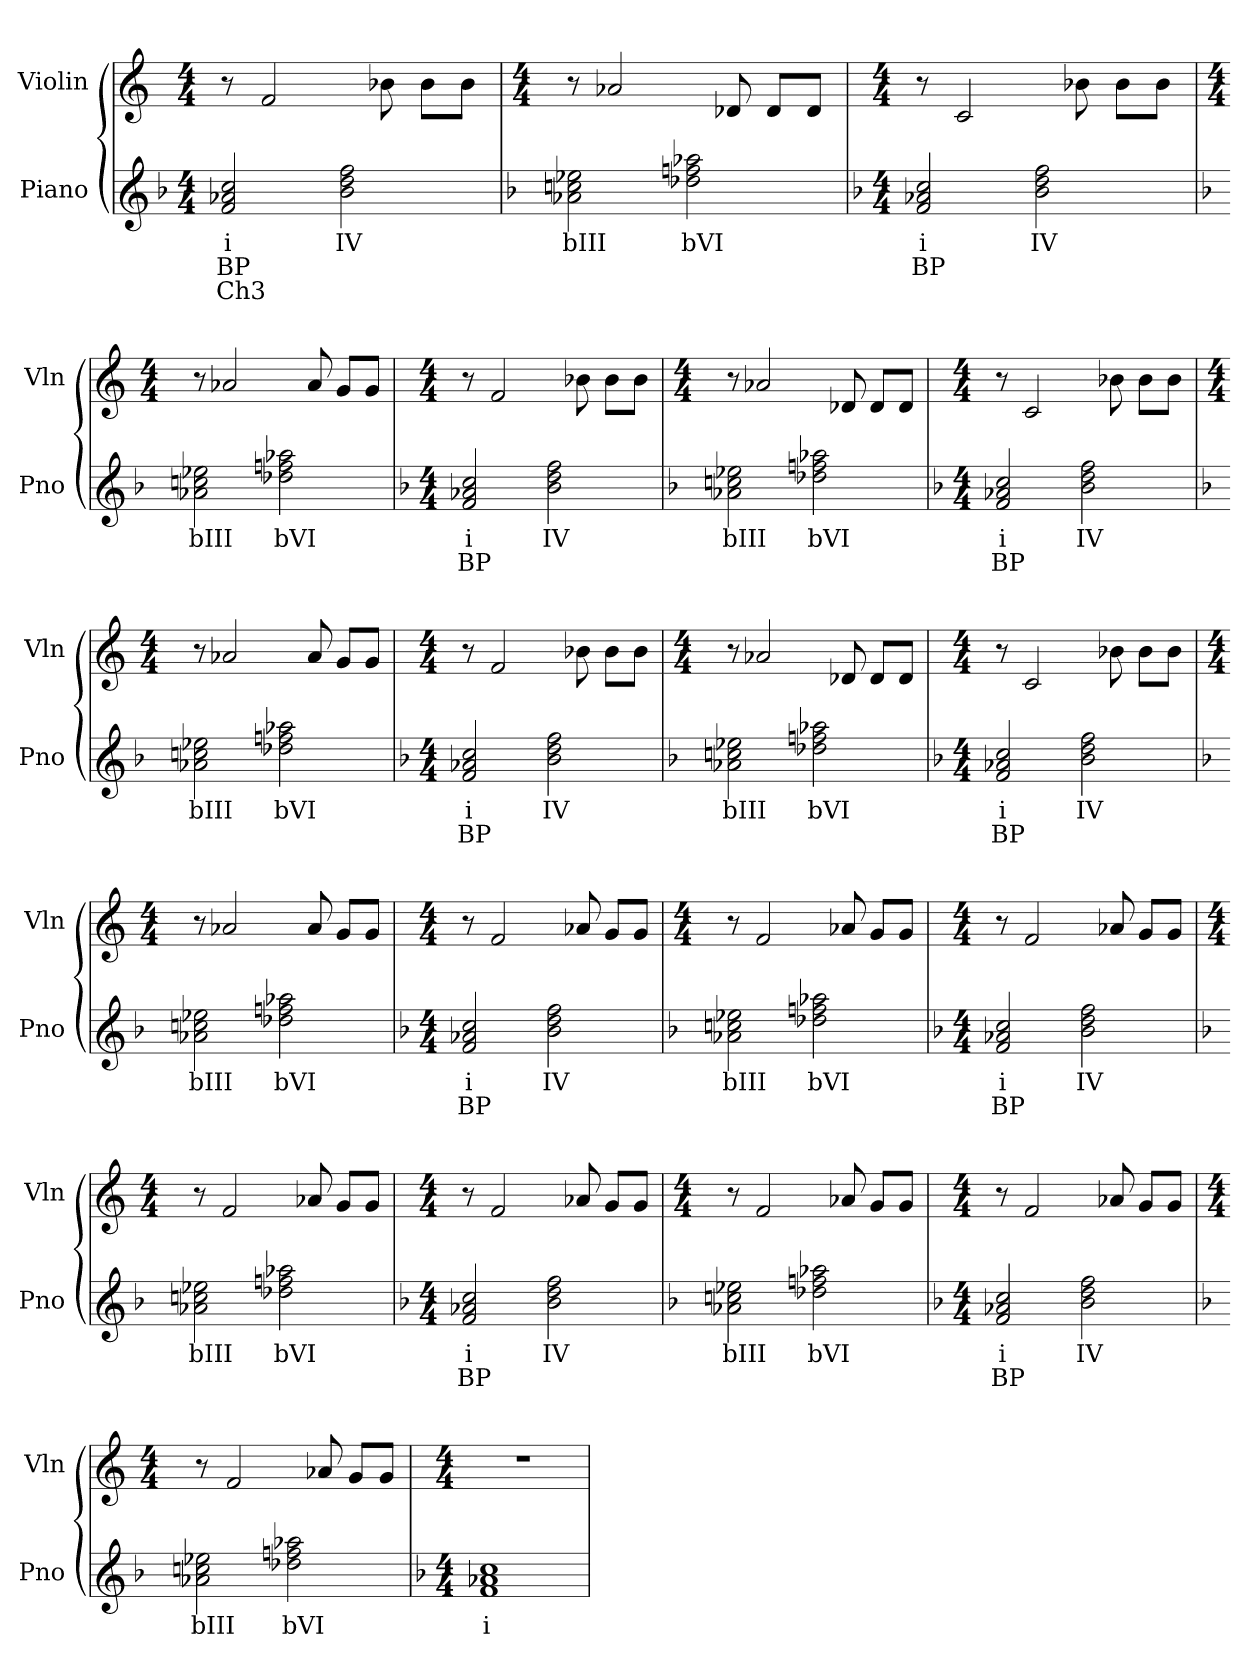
**kern	**text	**text	**text	**kern
*part2	*part2	*part2	*part2	*part1
*staff2	*staff2	*staff2	*staff2	*staff1
*I"Piano	*	*	*	*I"Violin
*I'Pno	*	*	*	*I'Vln
*k[b-]	*	*	*	*
*F:	*	*	*	*
*M4/4	*	*	*	*M4/4
=	=	=	=	=
2f 2a-X 2cc	i	BP	Ch3	8r
.	.	.	.	2f
2b- 2dd 2ff	IV	.	.	.
.	.	.	.	8b-X
.	.	.	.	8b-L
.	.	.	.	8b-J
=	=	=	=	=
*k[b-]	*	*	*	*
*F:	*	*	*	*
*	*	*	*	*M4/4
2a-X 2ccn 2ee-X	bIII	.	.	8r
.	.	.	.	2a-X
2dd-X 2ffn 2aa-X	bVI	.	.	.
.	.	.	.	8d-X
.	.	.	.	8d-L
.	.	.	.	8d-J
=	=	=	=	=
*k[b-]	*	*	*	*
*F:	*	*	*	*
*M4/4	*	*	*	*M4/4
2f 2a-X 2cc	i	BP	.	8r
.	.	.	.	2c
2b- 2dd 2ff	IV	.	.	.
.	.	.	.	8b-X
.	.	.	.	8b-L
.	.	.	.	8b-J
=	=	=	=	=
*k[b-]	*	*	*	*
*F:	*	*	*	*
*	*	*	*	*M4/4
2a-X 2ccn 2ee-X	bIII	.	.	8r
.	.	.	.	2a-X
2dd-X 2ffn 2aa-X	bVI	.	.	.
.	.	.	.	8a-
.	.	.	.	8gL
.	.	.	.	8gJ
=	=	=	=	=
*k[b-]	*	*	*	*
*F:	*	*	*	*
*M4/4	*	*	*	*M4/4
2f 2a-X 2cc	i	BP	.	8r
.	.	.	.	2f
2b- 2dd 2ff	IV	.	.	.
.	.	.	.	8b-X
.	.	.	.	8b-L
.	.	.	.	8b-J
=	=	=	=	=
*k[b-]	*	*	*	*
*F:	*	*	*	*
*	*	*	*	*M4/4
2a-X 2ccn 2ee-X	bIII	.	.	8r
.	.	.	.	2a-X
2dd-X 2ffn 2aa-X	bVI	.	.	.
.	.	.	.	8d-X
.	.	.	.	8d-L
.	.	.	.	8d-J
=	=	=	=	=
*k[b-]	*	*	*	*
*F:	*	*	*	*
*M4/4	*	*	*	*M4/4
2f 2a-X 2cc	i	BP	.	8r
.	.	.	.	2c
2b- 2dd 2ff	IV	.	.	.
.	.	.	.	8b-X
.	.	.	.	8b-L
.	.	.	.	8b-J
=	=	=	=	=
*k[b-]	*	*	*	*
*F:	*	*	*	*
*	*	*	*	*M4/4
2a-X 2ccn 2ee-X	bIII	.	.	8r
.	.	.	.	2a-X
2dd-X 2ffn 2aa-X	bVI	.	.	.
.	.	.	.	8a-
.	.	.	.	8gL
.	.	.	.	8gJ
=	=	=	=	=
*k[b-]	*	*	*	*
*F:	*	*	*	*
*M4/4	*	*	*	*M4/4
2f 2a-X 2cc	i	BP	.	8r
.	.	.	.	2f
2b- 2dd 2ff	IV	.	.	.
.	.	.	.	8b-X
.	.	.	.	8b-L
.	.	.	.	8b-J
=	=	=	=	=
*k[b-]	*	*	*	*
*F:	*	*	*	*
*	*	*	*	*M4/4
2a-X 2ccn 2ee-X	bIII	.	.	8r
.	.	.	.	2a-X
2dd-X 2ffn 2aa-X	bVI	.	.	.
.	.	.	.	8d-X
.	.	.	.	8d-L
.	.	.	.	8d-J
=	=	=	=	=
*k[b-]	*	*	*	*
*F:	*	*	*	*
*M4/4	*	*	*	*M4/4
2f 2a-X 2cc	i	BP	.	8r
.	.	.	.	2c
2b- 2dd 2ff	IV	.	.	.
.	.	.	.	8b-X
.	.	.	.	8b-L
.	.	.	.	8b-J
=	=	=	=	=
*k[b-]	*	*	*	*
*F:	*	*	*	*
*	*	*	*	*M4/4
2a-X 2ccn 2ee-X	bIII	.	.	8r
.	.	.	.	2a-X
2dd-X 2ffn 2aa-X	bVI	.	.	.
.	.	.	.	8a-
.	.	.	.	8gL
.	.	.	.	8gJ
=	=	=	=	=
*k[b-]	*	*	*	*
*F:	*	*	*	*
*M4/4	*	*	*	*M4/4
2f 2a-X 2cc	i	BP	.	8r
.	.	.	.	2f
2b- 2dd 2ff	IV	.	.	.
.	.	.	.	8a-X
.	.	.	.	8gL
.	.	.	.	8gJ
=	=	=	=	=
*k[b-]	*	*	*	*
*F:	*	*	*	*
*	*	*	*	*M4/4
2a-X 2ccn 2ee-X	bIII	.	.	8r
.	.	.	.	2f
2dd-X 2ffn 2aa-X	bVI	.	.	.
.	.	.	.	8a-X
.	.	.	.	8gL
.	.	.	.	8gJ
=	=	=	=	=
*k[b-]	*	*	*	*
*F:	*	*	*	*
*M4/4	*	*	*	*M4/4
2f 2a-X 2cc	i	BP	.	8r
.	.	.	.	2f
2b- 2dd 2ff	IV	.	.	.
.	.	.	.	8a-X
.	.	.	.	8gL
.	.	.	.	8gJ
=	=	=	=	=
*k[b-]	*	*	*	*
*F:	*	*	*	*
*	*	*	*	*M4/4
2a-X 2ccn 2ee-X	bIII	.	.	8r
.	.	.	.	2f
2dd-X 2ffn 2aa-X	bVI	.	.	.
.	.	.	.	8a-X
.	.	.	.	8gL
.	.	.	.	8gJ
=	=	=	=	=
*k[b-]	*	*	*	*
*F:	*	*	*	*
*M4/4	*	*	*	*M4/4
2f 2a-X 2cc	i	BP	.	8r
.	.	.	.	2f
2b- 2dd 2ff	IV	.	.	.
.	.	.	.	8a-X
.	.	.	.	8gL
.	.	.	.	8gJ
=	=	=	=	=
*k[b-]	*	*	*	*
*F:	*	*	*	*
*	*	*	*	*M4/4
2a-X 2ccn 2ee-X	bIII	.	.	8r
.	.	.	.	2f
2dd-X 2ffn 2aa-X	bVI	.	.	.
.	.	.	.	8a-X
.	.	.	.	8gL
.	.	.	.	8gJ
=	=	=	=	=
*k[b-]	*	*	*	*
*F:	*	*	*	*
*M4/4	*	*	*	*M4/4
2f 2a-X 2cc	i	BP	.	8r
.	.	.	.	2f
2b- 2dd 2ff	IV	.	.	.
.	.	.	.	8a-X
.	.	.	.	8gL
.	.	.	.	8gJ
=	=	=	=	=
*k[b-]	*	*	*	*
*F:	*	*	*	*
*	*	*	*	*M4/4
2a-X 2ccn 2ee-X	bIII	.	.	8r
.	.	.	.	2f
2dd-X 2ffn 2aa-X	bVI	.	.	.
.	.	.	.	8a-X
.	.	.	.	8gL
.	.	.	.	8gJ
=	=	=	=	=
*k[b-]	*	*	*	*
*F:	*	*	*	*
*M4/4	*	*	*	*M4/4
1f 1a-X 1cc	i	.	.	1r
=	=	=	=	=
*-	*-	*-	*-	*-
